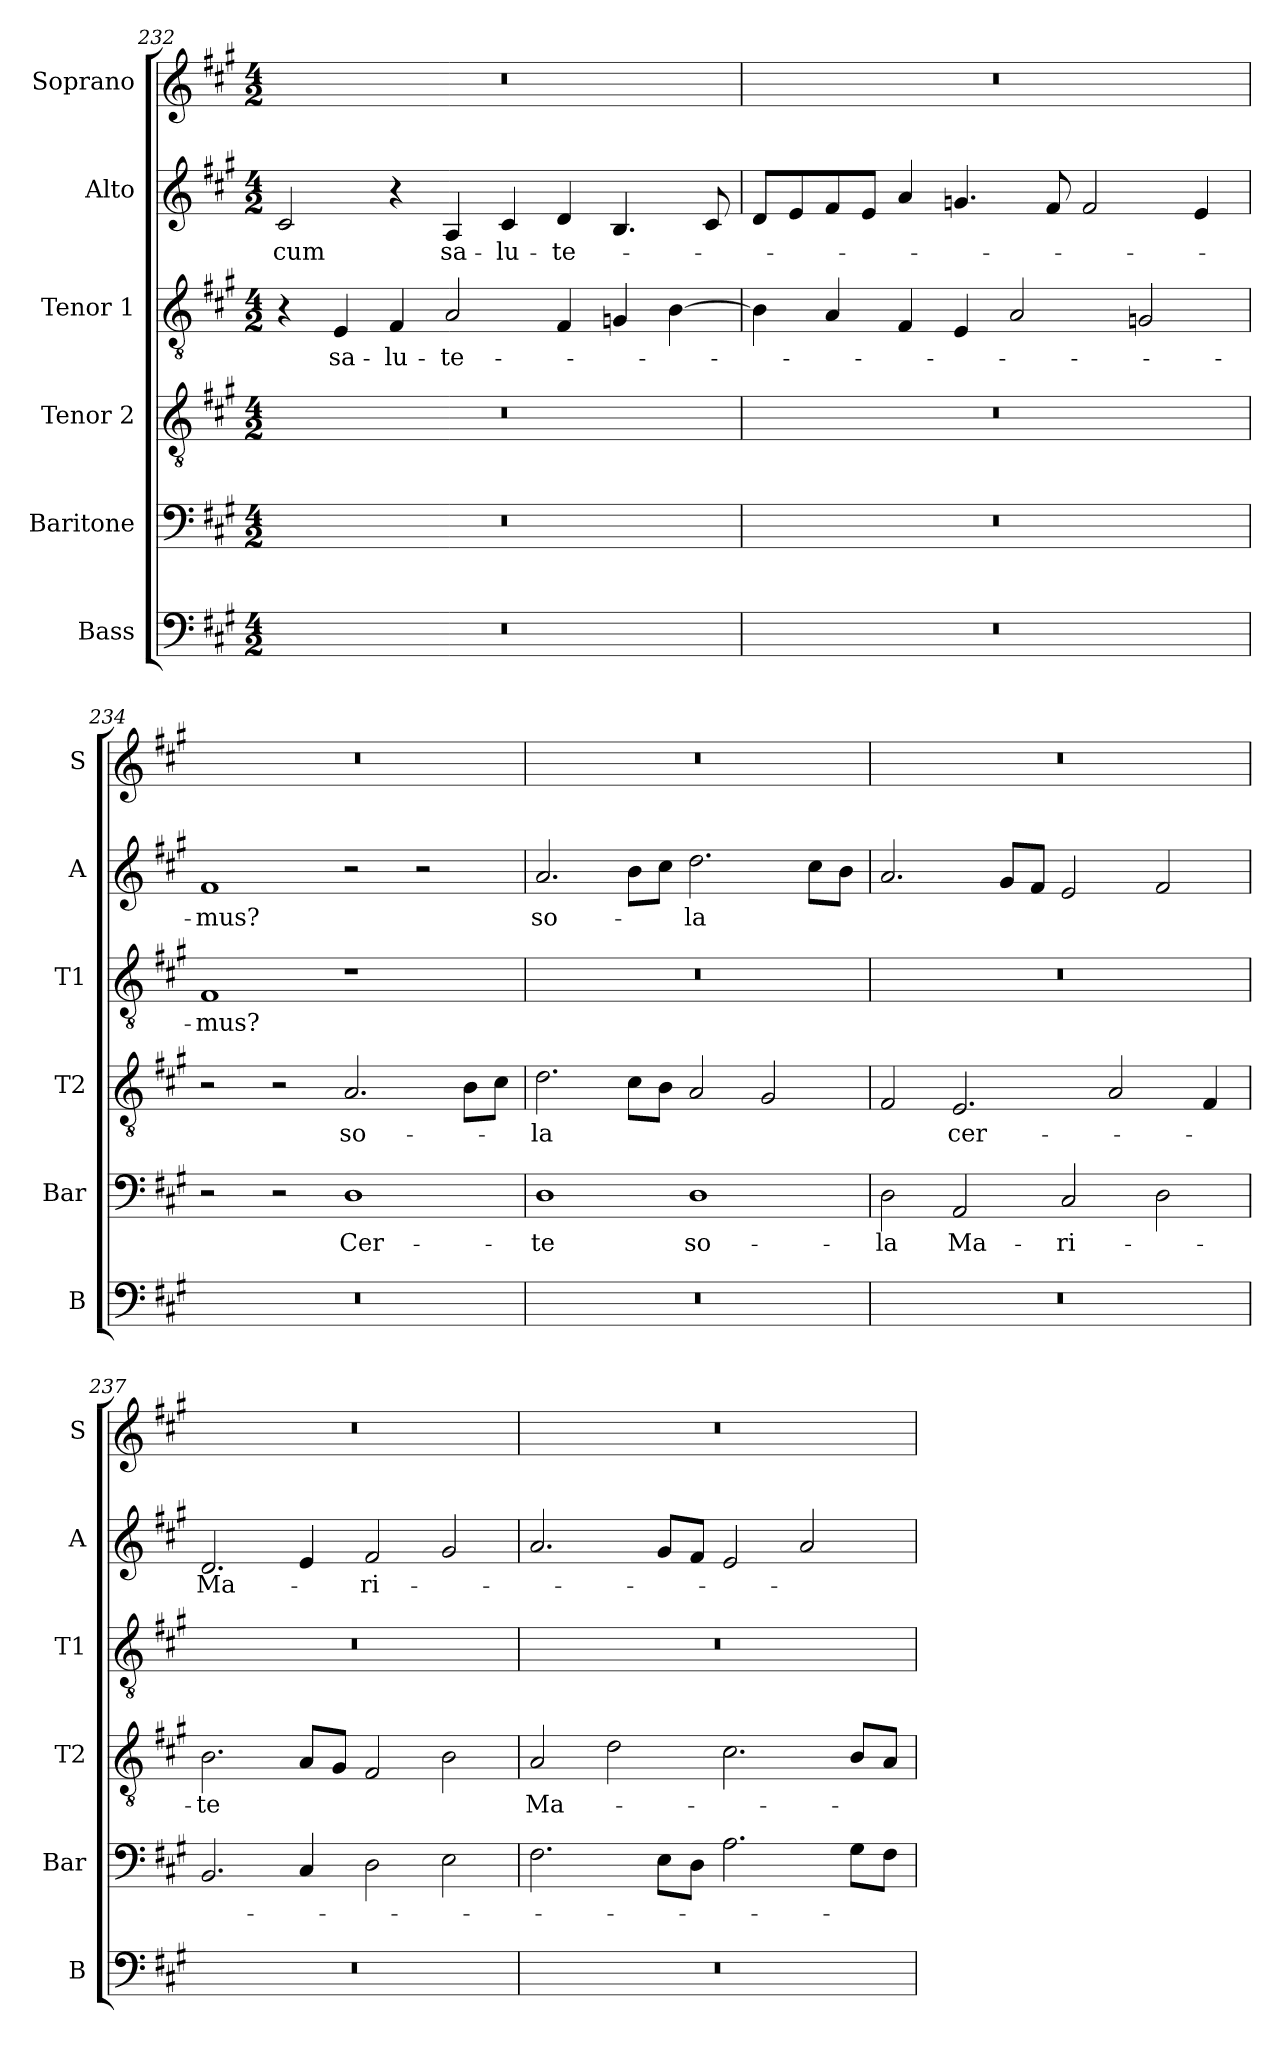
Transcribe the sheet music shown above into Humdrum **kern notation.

**kern	**kern	**text	**kern	**text	**kern	**text	**kern	**text	**kern
*part6	*part5	*part5	*part4	*part4	*part3	*part3	*part2	*part2	*part1
*staff6	*staff5	*staff5	*staff4	*staff4	*staff3	*staff3	*staff2	*staff2	*staff1
*I"Bass	*I"Baritone	*	*I"Tenor 2	*	*I"Tenor 1	*	*I"Alto	*	*I"Soprano
*I'B	*I'Bar	*	*I'T2	*	*I'T1	*	*I'A	*	*I'S
*clefF4	*clefF4	*	*clefGv2	*	*clefGv2	*	*clefG2	*	*clefG2
*k[f#c#g#]	*k[f#c#g#]	*	*k[f#c#g#]	*	*k[f#c#g#]	*	*k[f#c#g#]	*	*k[f#c#g#]
*M4/2	*M4/2	*	*M4/2	*	*M4/2	*	*M4/2	*	*M4/2
=232	=232	=232	=232	=232	=232	=232	=232	=232	=232
0r	0r	.	0r	.	4r	.	2c#/	-cum	0r
.	.	.	.	.	4E/	sa-	.	.	.
.	.	.	.	.	4F#/	-lu-	4r	.	.
.	.	.	.	.	2A/	-te-	4A/	sa-	.
.	.	.	.	.	.	.	4c#/	-lu-	.
.	.	.	.	.	4F#/	.	4d/	-te-	.
.	.	.	.	.	4Gn/	.	4.B/	.	.
.	.	.	.	.	[4B\	.	.	.	.
.	.	.	.	.	.	.	8c#/	.	.
=233	=233	=233	=233	=233	=233	=233	=233	=233	=233
0r	0r	.	0r	.	4B\]	.	8d/L	.	0r
.	.	.	.	.	.	.	8e/	.	.
.	.	.	.	.	4A/	.	8f#/	.	.
.	.	.	.	.	.	.	8e/J	.	.
.	.	.	.	.	4F#/	.	4a/	.	.
.	.	.	.	.	4E/	.	4.gn/	.	.
.	.	.	.	.	2A/	.	.	.	.
.	.	.	.	.	.	.	8f#/	.	.
.	.	.	.	.	.	.	2f#/	.	.
.	.	.	.	.	2Gn/	.	.	.	.
.	.	.	.	.	.	.	4e/	.	.
=234	=234	=234	=234	=234	=234	=234	=234	=234	=234
0r	2r	.	2r	.	1F#	-mus?	1f#	-mus?	0r
.	2r	.	2r	.	.	.	.	.	.
.	1D	Cer-	2.A/	so-	1r	.	2r	.	.
.	.	.	.	.	.	.	2r	.	.
.	.	.	8B\L	.	.	.	.	.	.
.	.	.	8c#\J	.	.	.	.	.	.
=235	=235	=235	=235	=235	=235	=235	=235	=235	=235
0r	1D	-te	2.d\	-la	0r	.	2.a/	so-	0r
.	.	.	8c#\L	.	.	.	8b\L	.	.
.	.	.	8B\J	.	.	.	8cc#\J	.	.
.	1D	so-	2A/	.	.	.	2.dd\	-la	.
.	.	.	2G#/	.	.	.	.	.	.
.	.	.	.	.	.	.	8cc#\L	.	.
.	.	.	.	.	.	.	8b\J	.	.
=236	=236	=236	=236	=236	=236	=236	=236	=236	=236
0r	2D\	-la	2F#/	.	0r	.	2.a/	.	0r
.	2AA/	Ma-	2.E/	cer-	.	.	.	.	.
.	.	.	.	.	.	.	8g#/L	.	.
.	.	.	.	.	.	.	8f#/J	.	.
.	2C#/	-ri-	.	.	.	.	2e/	.	.
.	.	.	2A/	.	.	.	.	.	.
.	2D\	.	.	.	.	.	2f#/	.	.
.	.	.	4F#/	.	.	.	.	.	.
=237	=237	=237	=237	=237	=237	=237	=237	=237	=237
0r	2.BB/	.	2.B\	-te	0r	.	2.d/	Ma-	0r
.	4C#/	.	8A/L	.	.	.	4e/	.	.
.	.	.	8G#/J	.	.	.	.	.	.
.	2D\	.	2F#/	.	.	.	2f#/	-ri-	.
.	2E\	.	2B\	.	.	.	2g#/	.	.
=238	=238	=238	=238	=238	=238	=238	=238	=238	=238
0r	2.F#\	.	2A/	Ma-	0r	.	2.a/	.	0r
.	.	.	2d\	.	.	.	.	.	.
.	8E\L	.	.	.	.	.	8g#/L	.	.
.	8D\J	.	.	.	.	.	8f#/J	.	.
.	2.A\	.	2.c#\	.	.	.	2e/	.	.
.	.	.	.	.	.	.	2a/	.	.
.	8G#\L	.	8B/L	.	.	.	.	.	.
.	8F#\J	.	8A/J	.	.	.	.	.	.
=	=	=	=	=	=	=	=	=	=
*-	*-	*-	*-	*-	*-	*-	*-	*-	*-
